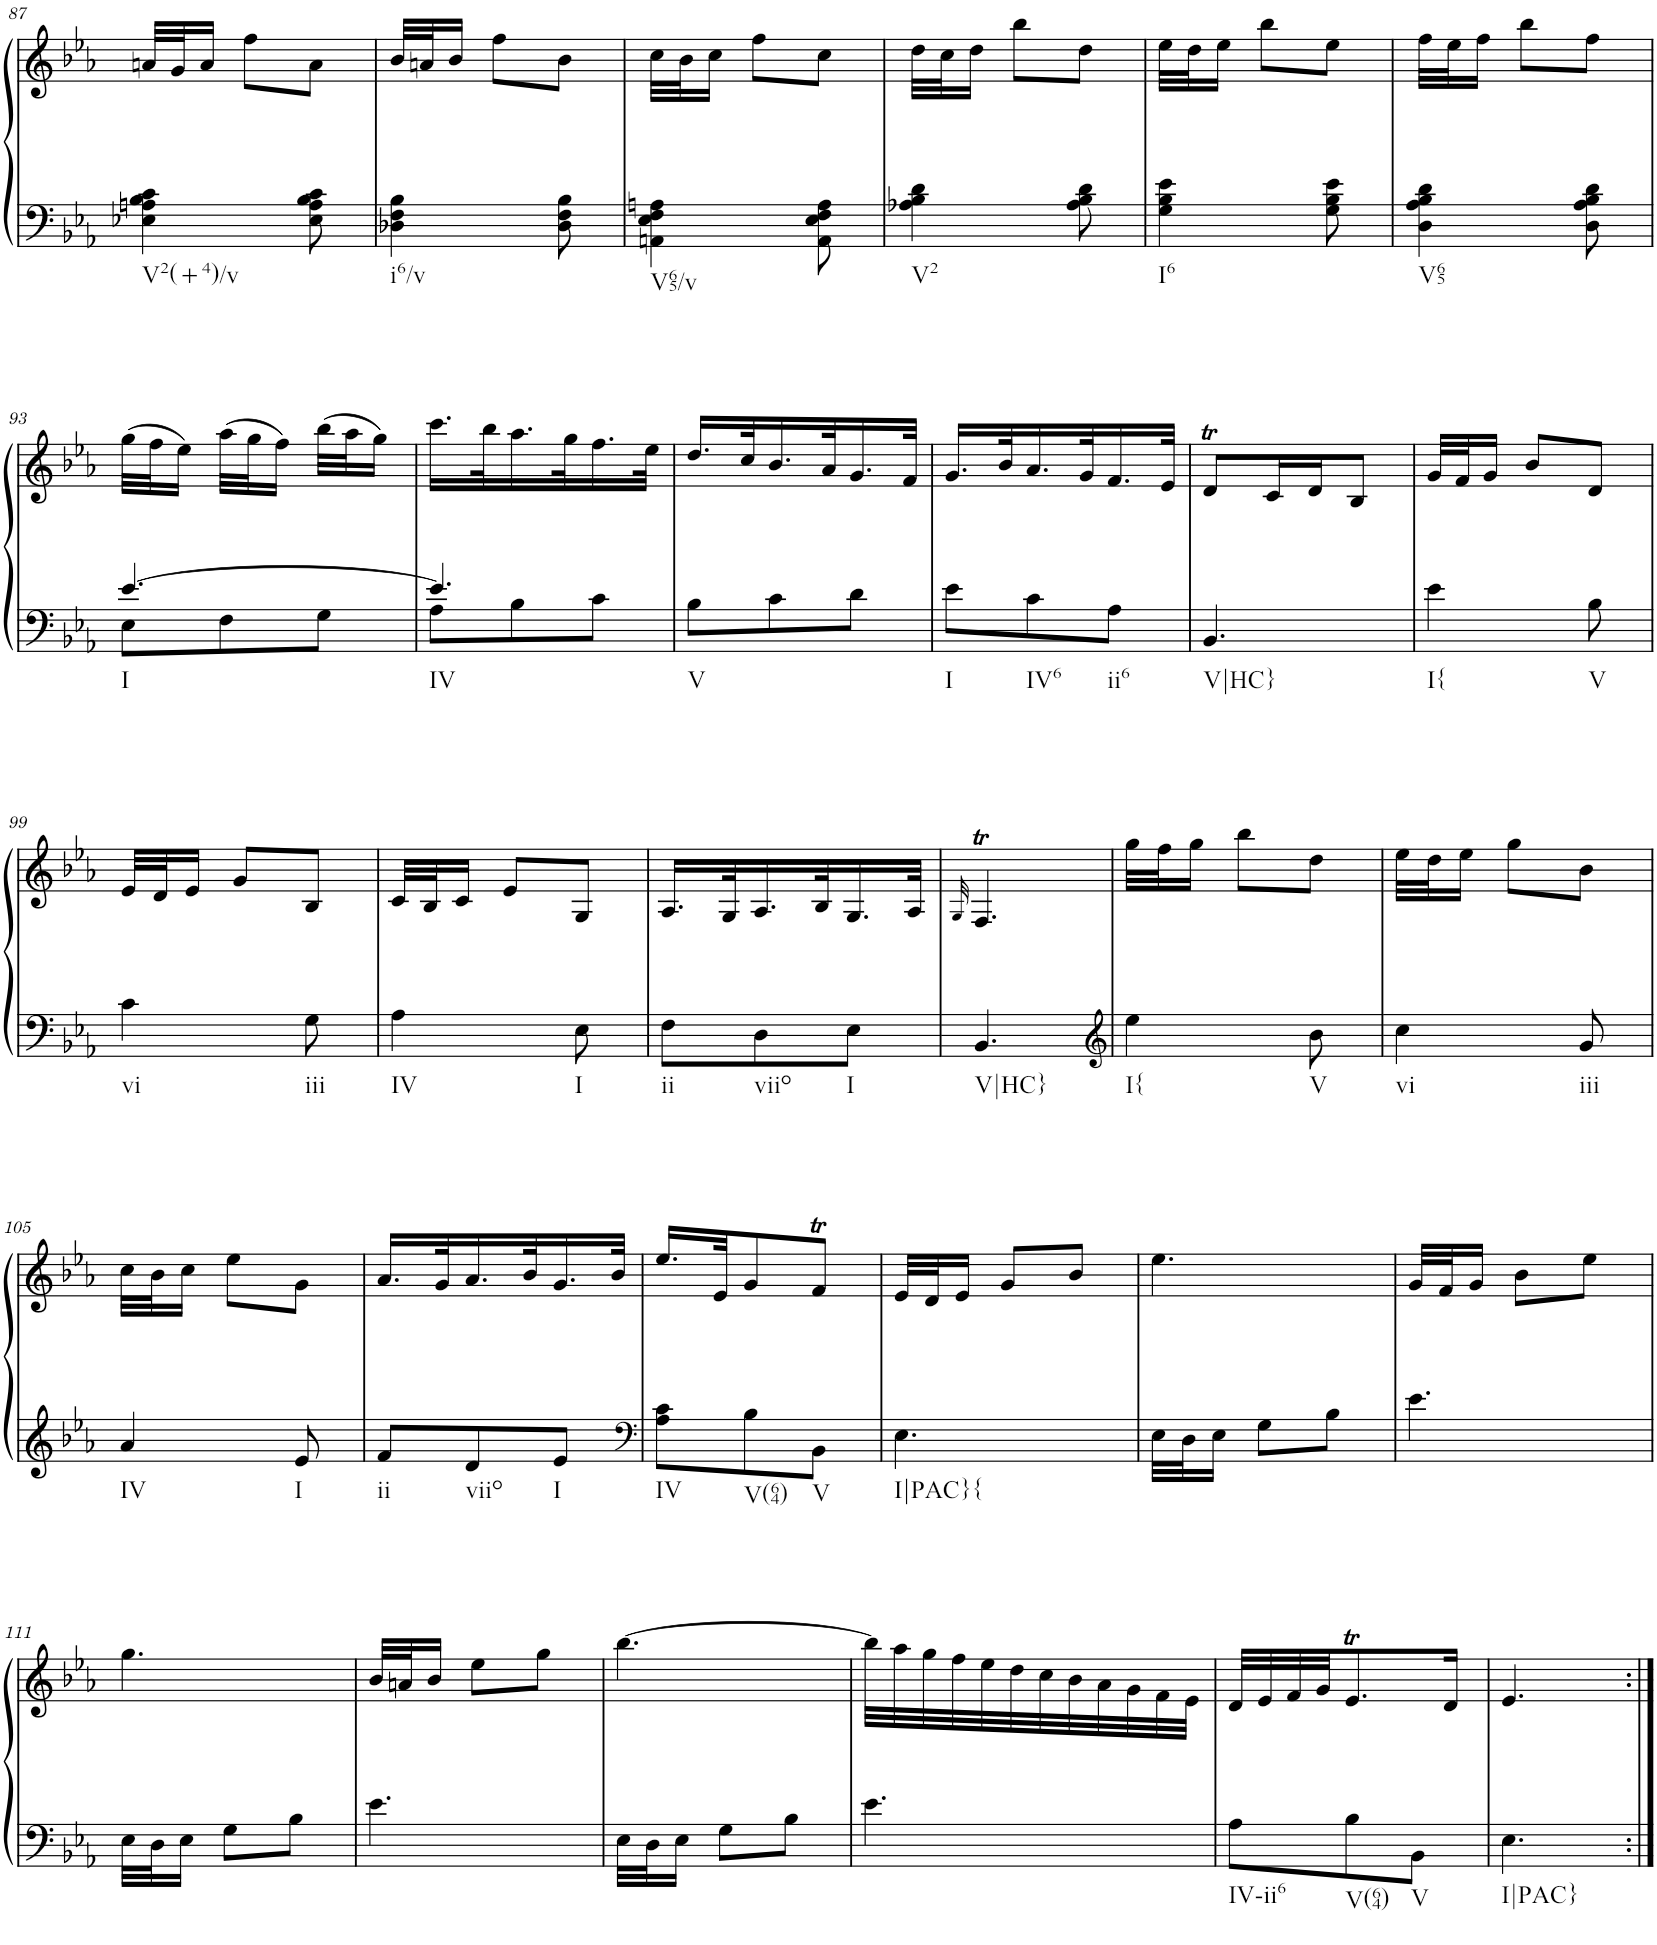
**kern	**kern
*part1	*part1
*staff2	*staff1
*I"Piano	*
*I'Pno.	*
!!LO:PB:g=z
*clefF4	*clefG2
*k[b-e-a-]	*k[b-e-a-]
*M3/8	*M3/8
=87	=87
!LO:TX:b:t=V2(+4)/v	!
4E-X\ 4An\ 4B-\ 4c\	32an/LLL
.	32g/J
.	16a/JJ
.	8ff\L
8E-\ 8A\ 8B-\ 8c\	8a\J
=88	=88
!LO:TX:b:t=i6/v	!
4D-X\ 4F\ 4B-\	32b-/LLL
.	32an/J
.	16b-/JJ
.	8ff\L
8D-\ 8F\ 8B-\	8b-\J
=89	=89
!LO:TX:b:t=V65/v	!
4AAn\ 4E-\ 4F\ 4An\	32cc\LLL
.	32b-\J
.	16cc\JJ
.	8ff\L
8AA\ 8E-\ 8F\ 8A\	8cc\J
=90	=90
!LO:TX:b:t=V2	!
4A-X\ 4B-\ 4d\	32dd\LLL
.	32cc\J
.	16dd\JJ
.	8bb-\L
8A-\ 8B-\ 8d\	8dd\J
=91	=91
!LO:TX:b:t=I6	!
4G\ 4B-\ 4e-\	32ee-\LLL
.	32dd\J
.	16ee-\JJ
.	8bb-\L
8G\ 8B-\ 8e-\	8ee-\J
=92	=92
!LO:TX:b:t=V65	!
4D\ 4A-\ 4B-\ 4d\	32ff\LLL
.	32ee-\J
.	16ff\JJ
.	8bb-\L
8D\ 8A-\ 8B-\ 8d\	8ff\J
!!LO:LB:g=z
=93	=93
*^	*
!LO:TX:b:t=I	!	!
[4.e-/	8E-\L	(32gg\LLL
.	.	32ff\J
.	.	16ee-\JJ)
.	8F\	(32aa-\LLL
.	.	32gg\J
.	.	16ff\JJ)
.	8G\J	(32bb-\LLL
.	.	32aa-\J
.	.	16gg\JJ)
=94	=94	=94
!LO:TX:b:t=IV	!	!
4.e-/]	8A-\L	16.ccc\LL
.	.	32bb-\K
.	8B-\	16.aa-\
.	.	32gg\K
.	8c\J	16.ff\
.	.	32ee-\JJk
*v	*v	*
=95	=95
!LO:TX:b:t=V	!
8B-\L	16.dd/LL
.	32cc/K
8c\	16.b-/
.	32a-/K
8d\J	16.g/
.	32f/JJk
=96	=96
!LO:TX:b:t=I	!
8e-\L	16.g/LL
.	32b-/K
!LO:TX:b:t=IV6	!
8c\	16.a-/
.	32g/K
!LO:TX:b:t=ii6	!
8A-\J	16.f/
.	32e-/JJk
=97	=97
!LO:TX:b:t=V|HC}	!
4.BB-/	8dt/L
.	16c/L
.	16d/J
.	8B-/J
=98	=98
!LO:TX:b:t=I{	!
4e-\	32g/LLL
.	32f/J
.	16g/JJ
.	8b-/L
!LO:TX:b:t=V	!
8B-\	8d/J
!!LO:LB:g=z
=99	=99
!LO:TX:b:t=vi	!
4c\	32e-/LLL
.	32d/J
.	16e-/JJ
.	8g/L
!LO:TX:b:t=iii	!
8G\	8B-/J
=100	=100
!LO:TX:b:t=IV	!
4A-\	32c/LLL
.	32B-/J
.	16c/JJ
.	8e-/L
!LO:TX:b:t=I	!
8E-\	8G/J
=101	=101
!LO:TX:b:t=ii	!
8F\L	16.A-/LL
.	32G/K
!LO:TX:b:t=viio	!
8D\	16.A-/
.	32B-/K
!LO:TX:b:t=I	!
8E-\J	16.G/
.	32A-/JJk
=102	=102
.	32qG/
!LO:TX:b:t=V|HC}	!
4.BB-/	4.FT/
=103	=103
*clefG2	*
!LO:TX:b:t=I{	!
4ee-\	32gg\LLL
.	32ff\J
.	16gg\JJ
.	8bb-\L
!LO:TX:b:t=V	!
8b-\	8dd\J
=104	=104
!LO:TX:b:t=vi	!
4cc\	32ee-\LLL
.	32dd\J
.	16ee-\JJ
.	8gg\L
!LO:TX:b:t=iii	!
8g/	8b-\J
!!LO:LB:g=z
=105	=105
!LO:TX:b:t=IV	!
4a-/	32cc\LLL
.	32b-\J
.	16cc\JJ
.	8ee-\L
!LO:TX:b:t=I	!
8e-/	8g\J
=106	=106
!LO:TX:b:t=ii	!
8f/L	16.a-/LL
.	32g/K
!LO:TX:b:t=viio	!
8d/	16.a-/
.	32b-/K
!LO:TX:b:t=I	!
8e-/J	16.g/
.	32b-/JJk
=107	=107
*clefF4	*
!LO:TX:b:t=IV	!
8A-\ 8c\L	16.ee-/LL
.	32e-/JK
!LO:TX:b:t=V(64)	!
8B-\	8g/
!LO:TX:b:t=V	!
8BB-\J	8fT/J
=108	=108
!LO:TX:b:t=I|PAC}{	!
4.E-\	32e-/LLL
.	32d/J
.	16e-/JJ
.	8g/L
.	8b-/J
=109	=109
32E-\LLL	4.ee-\
32D\J	.
16E-\JJ	.
8G\L	.
8B-\J	.
=110	=110
4.e-\	32g/LLL
.	32f/J
.	16g/JJ
.	8b-\L
.	8ee-\J
!!LO:LB:g=z
=111	=111
32E-\LLL	4.gg\
32D\J	.
16E-\JJ	.
8G\L	.
8B-\J	.
=112	=112
4.e-\	32b-/LLL
.	32an/J
.	16b-/JJ
.	8ee-\L
.	8gg\J
=113	=113
32E-\LLL	[4.bb-\
32D\J	.
16E-\JJ	.
8G\L	.
8B-\J	.
=114	=114
4.e-\	32bb-\LLL]
.	32aa-\
.	32gg\
.	32ff\
.	32ee-\
.	32dd\
.	32cc\
.	32b-\
.	32a-\
.	32g\
.	32f\
.	32e-\JJJ
=115	=115
!LO:TX:b:t=IV-ii6	!
8A-\L	32d/LLL
.	32e-/
.	32f/
.	32g/JJ
!LO:TX:b:t=V(64)	!
8B-\	8.e-T/
!LO:TX:b:t=V	!
8BB-\J	.
.	16d/Jk
=116	=116
!LO:TX:b:t=I|PAC}	!
4.E-\	4.e-/
=:|!	=:|!
*-	*-
